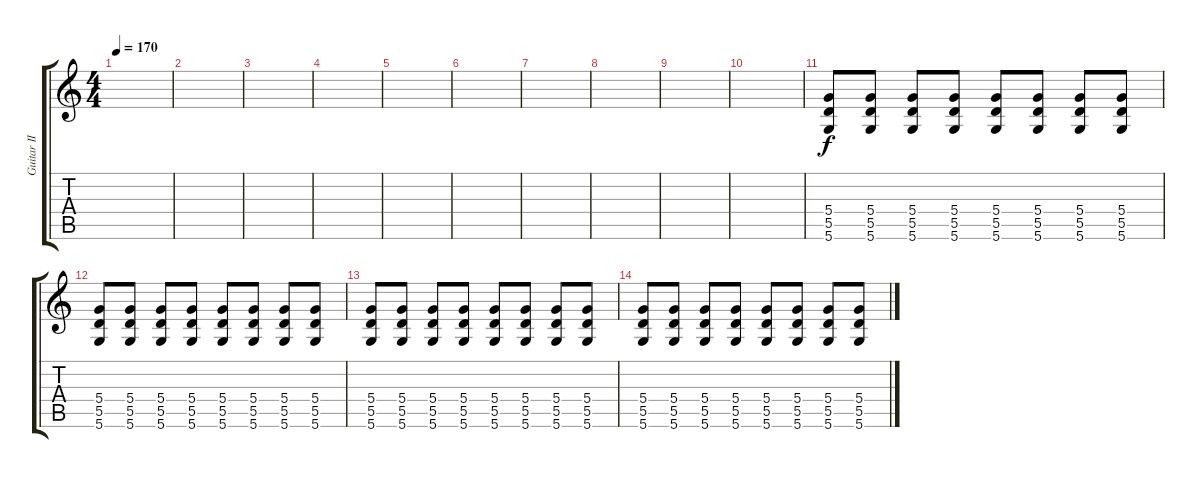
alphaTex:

\track ("Guitar II" "Guitar II") {instrument distortionguitar}
\staff {score tabs}
\tuning (E4 B3 G3 D3 A2 D2) {hide}
\ts (4 4)
\tempo 170
\clef g2
\ks c
|
|
|
|
|
|
|
|
|
|
(5.4 5.5 5.6).8{volume 13} (5.4 5.5 5.6).8 (5.4 5.5 5.6).8 (5.4 5.5 5.6).8 (5.4 5.5 5.6).8 (5.4 5.5 5.6).8 (5.4 5.5 5.6).8 (5.4 5.5 5.6).8 |
(5.4 5.5 5.6).8 (5.4 5.5 5.6).8 (5.4 5.5 5.6).8 (5.4 5.5 5.6).8 (5.4 5.5 5.6).8 (5.4 5.5 5.6).8 (5.4 5.5 5.6).8 (5.4 5.5 5.6).8 |
(5.4 5.5 5.6).8 (5.4 5.5 5.6).8 (5.4 5.5 5.6).8 (5.4 5.5 5.6).8 (5.4 5.5 5.6).8 (5.4 5.5 5.6).8 (5.4 5.5 5.6).8 (5.4 5.5 5.6).8 |
(5.4 5.5 5.6).8 (5.4 5.5 5.6).8 (5.4 5.5 5.6).8 (5.4 5.5 5.6).8 (5.4 5.5 5.6).8 (5.4 5.5 5.6).8 (5.4 5.5 5.6).8 (5.4 5.5 5.6).8
